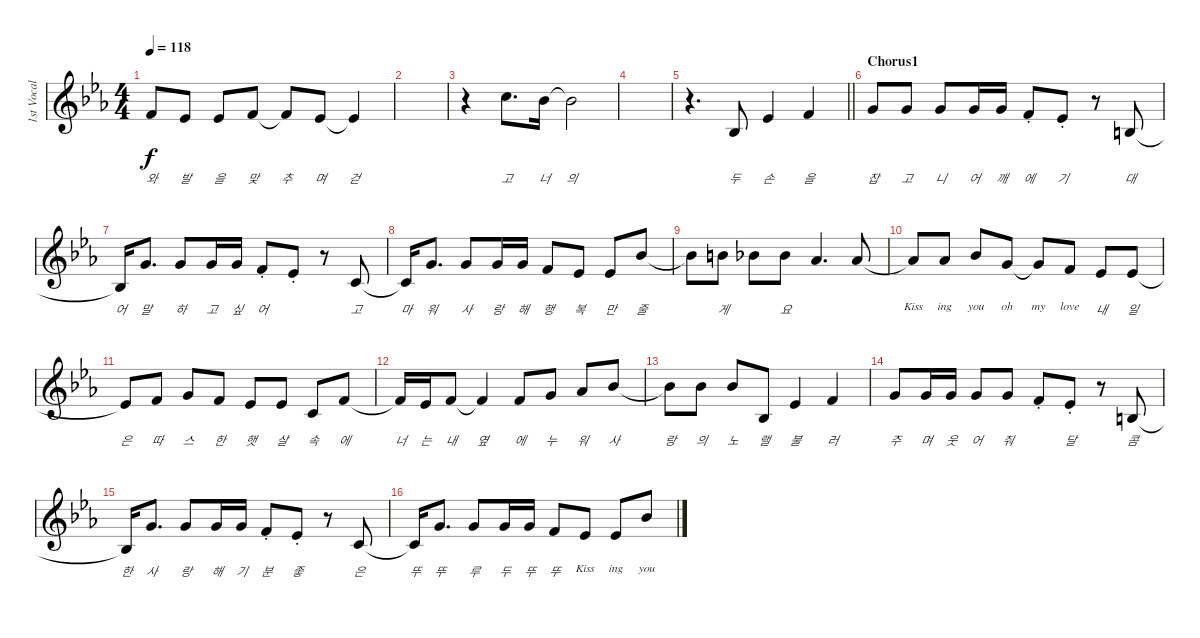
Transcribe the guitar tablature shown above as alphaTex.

\track ("1st Vocal" "1st Vocal") {instrument clarinet}
\staff {score}
\tuning (E4 B3 G3 D3 A2 E2) {hide}
\ts (4 4)
\tempo 118
\clef g2
\ks eb
1.1.8{lyrics (0 "와") lyrics (1 "") lyrics (2 "") lyrics (3 "") lyrics (4 "") dy f} 4.2.8{lyrics (0 "발") lyrics (1 "") lyrics (2 "") lyrics (3 "") lyrics (4 "")} 4.2.8{lyrics (0 "을") lyrics (1 "") lyrics (2 "") lyrics (3 "") lyrics (4 "")} 1.1.8{lyrics (0 "맞") lyrics (1 "") lyrics (2 "") lyrics (3 "") lyrics (4 "")} 1.1{t}.8{lyrics (0 "추") lyrics (1 "") lyrics (2 "") lyrics (3 "") lyrics (4 "")} 4.2.8{lyrics (0 "며") lyrics (1 "") lyrics (2 "") lyrics (3 "") lyrics (4 "")} 4.2{t}.4{lyrics (0 "걷") lyrics (1 "") lyrics (2 "") lyrics (3 "") lyrics (4 "")} |
|
r.4 8.1.8{d lyrics (0 "고") lyrics (1 "") lyrics (2 "") lyrics (3 "") lyrics (4 "")} 6.1.16{lyrics (0 "너") lyrics (1 "") lyrics (2 "") lyrics (3 "") lyrics (4 "")} 6.1{t}.2{lyrics (0 "의") lyrics (1 "") lyrics (2 "") lyrics (3 "") lyrics (4 "")} |
|
\barLineRight lightlight
r.4{d} 3.3.8{lyrics (0 "두") lyrics (1 "") lyrics (2 "") lyrics (3 "") lyrics (4 "")} 4.2.4{lyrics (0 "손") lyrics (1 "") lyrics (2 "") lyrics (3 "") lyrics (4 "")} 1.1.4{lyrics (0 "을") lyrics (1 "") lyrics (2 "") lyrics (3 "") lyrics (4 "")} |
\section ("" "Chorus1")
3.1.8{lyrics (0 "잡") lyrics (1 "") lyrics (2 "") lyrics (3 "") lyrics (4 "")} 3.1.8{lyrics (0 "고") lyrics (1 "") lyrics (2 "") lyrics (3 "") lyrics (4 "")} 3.1.8{lyrics (0 "니") lyrics (1 "") lyrics (2 "") lyrics (3 "") lyrics (4 "")} 3.1.16{lyrics (0 "어") lyrics (1 "") lyrics (2 "") lyrics (3 "") lyrics (4 "")} 3.1.16{lyrics (0 "깨") lyrics (1 "") lyrics (2 "") lyrics (3 "") lyrics (4 "")} 1.1{st}.8{lyrics (0 "에") lyrics (1 "") lyrics (2 "") lyrics (3 "") lyrics (4 "")} 4.2{st}.8{lyrics (0 "기") lyrics (1 "") lyrics (2 "") lyrics (3 "") lyrics (4 "")} r.8 0.2.8{lyrics (0 "대") lyrics (1 "") lyrics (2 "") lyrics (3 "") lyrics (4 "")} |
0.2{t}.16{lyrics (0 "어") lyrics (1 "") lyrics (2 "") lyrics (3 "") lyrics (4 "")} 3.1.8{d lyrics (0 "말") lyrics (1 "") lyrics (2 "") lyrics (3 "") lyrics (4 "")} 3.1.8{lyrics (0 "하") lyrics (1 "") lyrics (2 "") lyrics (3 "") lyrics (4 "")} 3.1.16{lyrics (0 "고") lyrics (1 "") lyrics (2 "") lyrics (3 "") lyrics (4 "")} 3.1.16{lyrics (0 "싶") lyrics (1 "") lyrics (2 "") lyrics (3 "") lyrics (4 "")} 1.1{st}.8{lyrics (0 "어") lyrics (1 "") lyrics (2 "") lyrics (3 "") lyrics (4 "")} 4.2{st}.8{lyrics (0 "") lyrics (1 "") lyrics (2 "") lyrics (3 "") lyrics (4 "")} r.8 1.2.8{lyrics (0 "고") lyrics (1 "") lyrics (2 "") lyrics (3 "") lyrics (4 "")} |
1.2{t}.16{lyrics (0 "마") lyrics (1 "") lyrics (2 "") lyrics (3 "") lyrics (4 "")} 3.1.8{d lyrics (0 "워") lyrics (1 "") lyrics (2 "") lyrics (3 "") lyrics (4 "")} 3.1.8{lyrics (0 "사") lyrics (1 "") lyrics (2 "") lyrics (3 "") lyrics (4 "")} 3.1.16{lyrics (0 "랑") lyrics (1 "") lyrics (2 "") lyrics (3 "") lyrics (4 "")} 3.1.16{lyrics (0 "해") lyrics (1 "") lyrics (2 "") lyrics (3 "") lyrics (4 "")} 1.1.8{lyrics (0 "행") lyrics (1 "") lyrics (2 "") lyrics (3 "") lyrics (4 "")} 4.2.8{lyrics (0 "복") lyrics (1 "") lyrics (2 "") lyrics (3 "") lyrics (4 "")} 4.2.8{lyrics (0 "만") lyrics (1 "") lyrics (2 "") lyrics (3 "") lyrics (4 "")} 6.1.8{lyrics (0 "줄") lyrics (1 "") lyrics (2 "") lyrics (3 "") lyrics (4 "")} |
6.1{t}.8{lyrics (0 "") lyrics (1 "") lyrics (2 "") lyrics (3 "") lyrics (4 "")} 7.1.8{lyrics (0 "게") lyrics (1 "") lyrics (2 "") lyrics (3 "") lyrics (4 "")} 6.1.8{lyrics (0 "") lyrics (1 "") lyrics (2 "") lyrics (3 "") lyrics (4 "")} 6.1.8{lyrics (0 "요") lyrics (1 "") lyrics (2 "") lyrics (3 "") lyrics (4 "")} 4.1.4{d lyrics (0 "") lyrics (1 "") lyrics (2 "") lyrics (3 "") lyrics (4 "")} 4.1.8{lyrics (0 "") lyrics (1 "") lyrics (2 "") lyrics (3 "") lyrics (4 "")} |
4.1{t}.8{lyrics (0 "Kiss") lyrics (1 "") lyrics (2 "") lyrics (3 "") lyrics (4 "")} 4.1.8{lyrics (0 "ing") lyrics (1 "") lyrics (2 "") lyrics (3 "") lyrics (4 "")} 6.1.8{lyrics (0 "you") lyrics (1 "") lyrics (2 "") lyrics (3 "") lyrics (4 "")} 3.1.8{lyrics (0 "oh") lyrics (1 "") lyrics (2 "") lyrics (3 "") lyrics (4 "")} 3.1{t}.8{lyrics (0 "my") lyrics (1 "") lyrics (2 "") lyrics (3 "") lyrics (4 "")} 1.1.8{lyrics (0 "love") lyrics (1 "") lyrics (2 "") lyrics (3 "") lyrics (4 "")} 4.2.8{lyrics (0 "내") lyrics (1 "") lyrics (2 "") lyrics (3 "") lyrics (4 "")} 4.2.8{lyrics (0 "일") lyrics (1 "") lyrics (2 "") lyrics (3 "") lyrics (4 "")} |
4.2{t}.8{lyrics (0 "은") lyrics (1 "") lyrics (2 "") lyrics (3 "") lyrics (4 "")} 1.1.8{lyrics (0 "따") lyrics (1 "") lyrics (2 "") lyrics (3 "") lyrics (4 "")} 3.1.8{lyrics (0 "스") lyrics (1 "") lyrics (2 "") lyrics (3 "") lyrics (4 "")} 1.1.8{lyrics (0 "한") lyrics (1 "") lyrics (2 "") lyrics (3 "") lyrics (4 "")} 4.2.8{lyrics (0 "햇") lyrics (1 "") lyrics (2 "") lyrics (3 "") lyrics (4 "")} 4.2.8{lyrics (0 "살") lyrics (1 "") lyrics (2 "") lyrics (3 "") lyrics (4 "")} 1.2.8{lyrics (0 "속") lyrics (1 "") lyrics (2 "") lyrics (3 "") lyrics (4 "")} 1.1.8{lyrics (0 "에") lyrics (1 "") lyrics (2 "") lyrics (3 "") lyrics (4 "")} |
1.1{t}.16{lyrics (0 "너") lyrics (1 "") lyrics (2 "") lyrics (3 "") lyrics (4 "")} 4.2.16{lyrics (0 "는") lyrics (1 "") lyrics (2 "") lyrics (3 "") lyrics (4 "")} 1.1.8{lyrics (0 "내") lyrics (1 "") lyrics (2 "") lyrics (3 "") lyrics (4 "")} 1.1{t}.4{lyrics (0 "옆") lyrics (1 "") lyrics (2 "") lyrics (3 "") lyrics (4 "")} 1.1.8{lyrics (0 "에") lyrics (1 "") lyrics (2 "") lyrics (3 "") lyrics (4 "")} 3.1.8{lyrics (0 "누") lyrics (1 "") lyrics (2 "") lyrics (3 "") lyrics (4 "")} 4.1.8{lyrics (0 "워") lyrics (1 "") lyrics (2 "") lyrics (3 "") lyrics (4 "")} 6.1.8{lyrics (0 "사") lyrics (1 "") lyrics (2 "") lyrics (3 "") lyrics (4 "")} |
6.1{t}.8{lyrics (0 "랑") lyrics (1 "") lyrics (2 "") lyrics (3 "") lyrics (4 "")} 6.1.8{lyrics (0 "의") lyrics (1 "") lyrics (2 "") lyrics (3 "") lyrics (4 "")} 6.1.8{lyrics (0 "노") lyrics (1 "") lyrics (2 "") lyrics (3 "") lyrics (4 "")} 3.3.8{lyrics (0 "랠") lyrics (1 "") lyrics (2 "") lyrics (3 "") lyrics (4 "")} 4.2.4{lyrics (0 "불") lyrics (1 "") lyrics (2 "") lyrics (3 "") lyrics (4 "")} 1.1.4{lyrics (0 "러") lyrics (1 "") lyrics (2 "") lyrics (3 "") lyrics (4 "")} |
3.1.8{lyrics (0 "주") lyrics (1 "") lyrics (2 "") lyrics (3 "") lyrics (4 "")} 3.1.16{lyrics (0 "며") lyrics (1 "") lyrics (2 "") lyrics (3 "") lyrics (4 "")} 3.1.16{lyrics (0 "웃") lyrics (1 "") lyrics (2 "") lyrics (3 "") lyrics (4 "")} 3.1.8{lyrics (0 "어") lyrics (1 "") lyrics (2 "") lyrics (3 "") lyrics (4 "")} 3.1.8{lyrics (0 "줘") lyrics (1 "") lyrics (2 "") lyrics (3 "") lyrics (4 "")} 1.1{st}.8{lyrics (0 "") lyrics (1 "") lyrics (2 "") lyrics (3 "") lyrics (4 "")} 4.2{st}.8{lyrics (0 "달") lyrics (1 "") lyrics (2 "") lyrics (3 "") lyrics (4 "")} r.8 0.2.8{lyrics (0 "콤") lyrics (1 "") lyrics (2 "") lyrics (3 "") lyrics (4 "")} |
0.2{t}.16{lyrics (0 "한") lyrics (1 "") lyrics (2 "") lyrics (3 "") lyrics (4 "")} 3.1.8{d lyrics (0 "사") lyrics (1 "") lyrics (2 "") lyrics (3 "") lyrics (4 "")} 3.1.8{lyrics (0 "랑") lyrics (1 "") lyrics (2 "") lyrics (3 "") lyrics (4 "")} 3.1.16{lyrics (0 "해") lyrics (1 "") lyrics (2 "") lyrics (3 "") lyrics (4 "")} 3.1.16{lyrics (0 "기") lyrics (1 "") lyrics (2 "") lyrics (3 "") lyrics (4 "")} 1.1{st}.8{lyrics (0 "분") lyrics (1 "") lyrics (2 "") lyrics (3 "") lyrics (4 "")} 4.2{st}.8{lyrics (0 "좋") lyrics (1 "") lyrics (2 "") lyrics (3 "") lyrics (4 "")} r.8 1.2.8{lyrics (0 "은") lyrics (1 "") lyrics (2 "") lyrics (3 "") lyrics (4 "")} |
1.2{t}.16{lyrics (0 "뚜") lyrics (1 "") lyrics (2 "") lyrics (3 "") lyrics (4 "")} 3.1.8{d lyrics (0 "뚜") lyrics (1 "") lyrics (2 "") lyrics (3 "") lyrics (4 "")} 3.1.8{lyrics (0 "루") lyrics (1 "") lyrics (2 "") lyrics (3 "") lyrics (4 "")} 3.1.16{lyrics (0 "두") lyrics (1 "") lyrics (2 "") lyrics (3 "") lyrics (4 "")} 3.1.16{lyrics (0 "뚜") lyrics (1 "") lyrics (2 "") lyrics (3 "") lyrics (4 "")} 1.1.8{lyrics (0 "뚜") lyrics (1 "") lyrics (2 "") lyrics (3 "") lyrics (4 "")} 4.2.8{lyrics (0 "Kiss") lyrics (1 "") lyrics (2 "") lyrics (3 "") lyrics (4 "")} 4.2.8{lyrics (0 "ing") lyrics (1 "") lyrics (2 "") lyrics (3 "") lyrics (4 "")} 6.1.8{lyrics (0 "you") lyrics (1 "") lyrics (2 "") lyrics (3 "") lyrics (4 "")}
